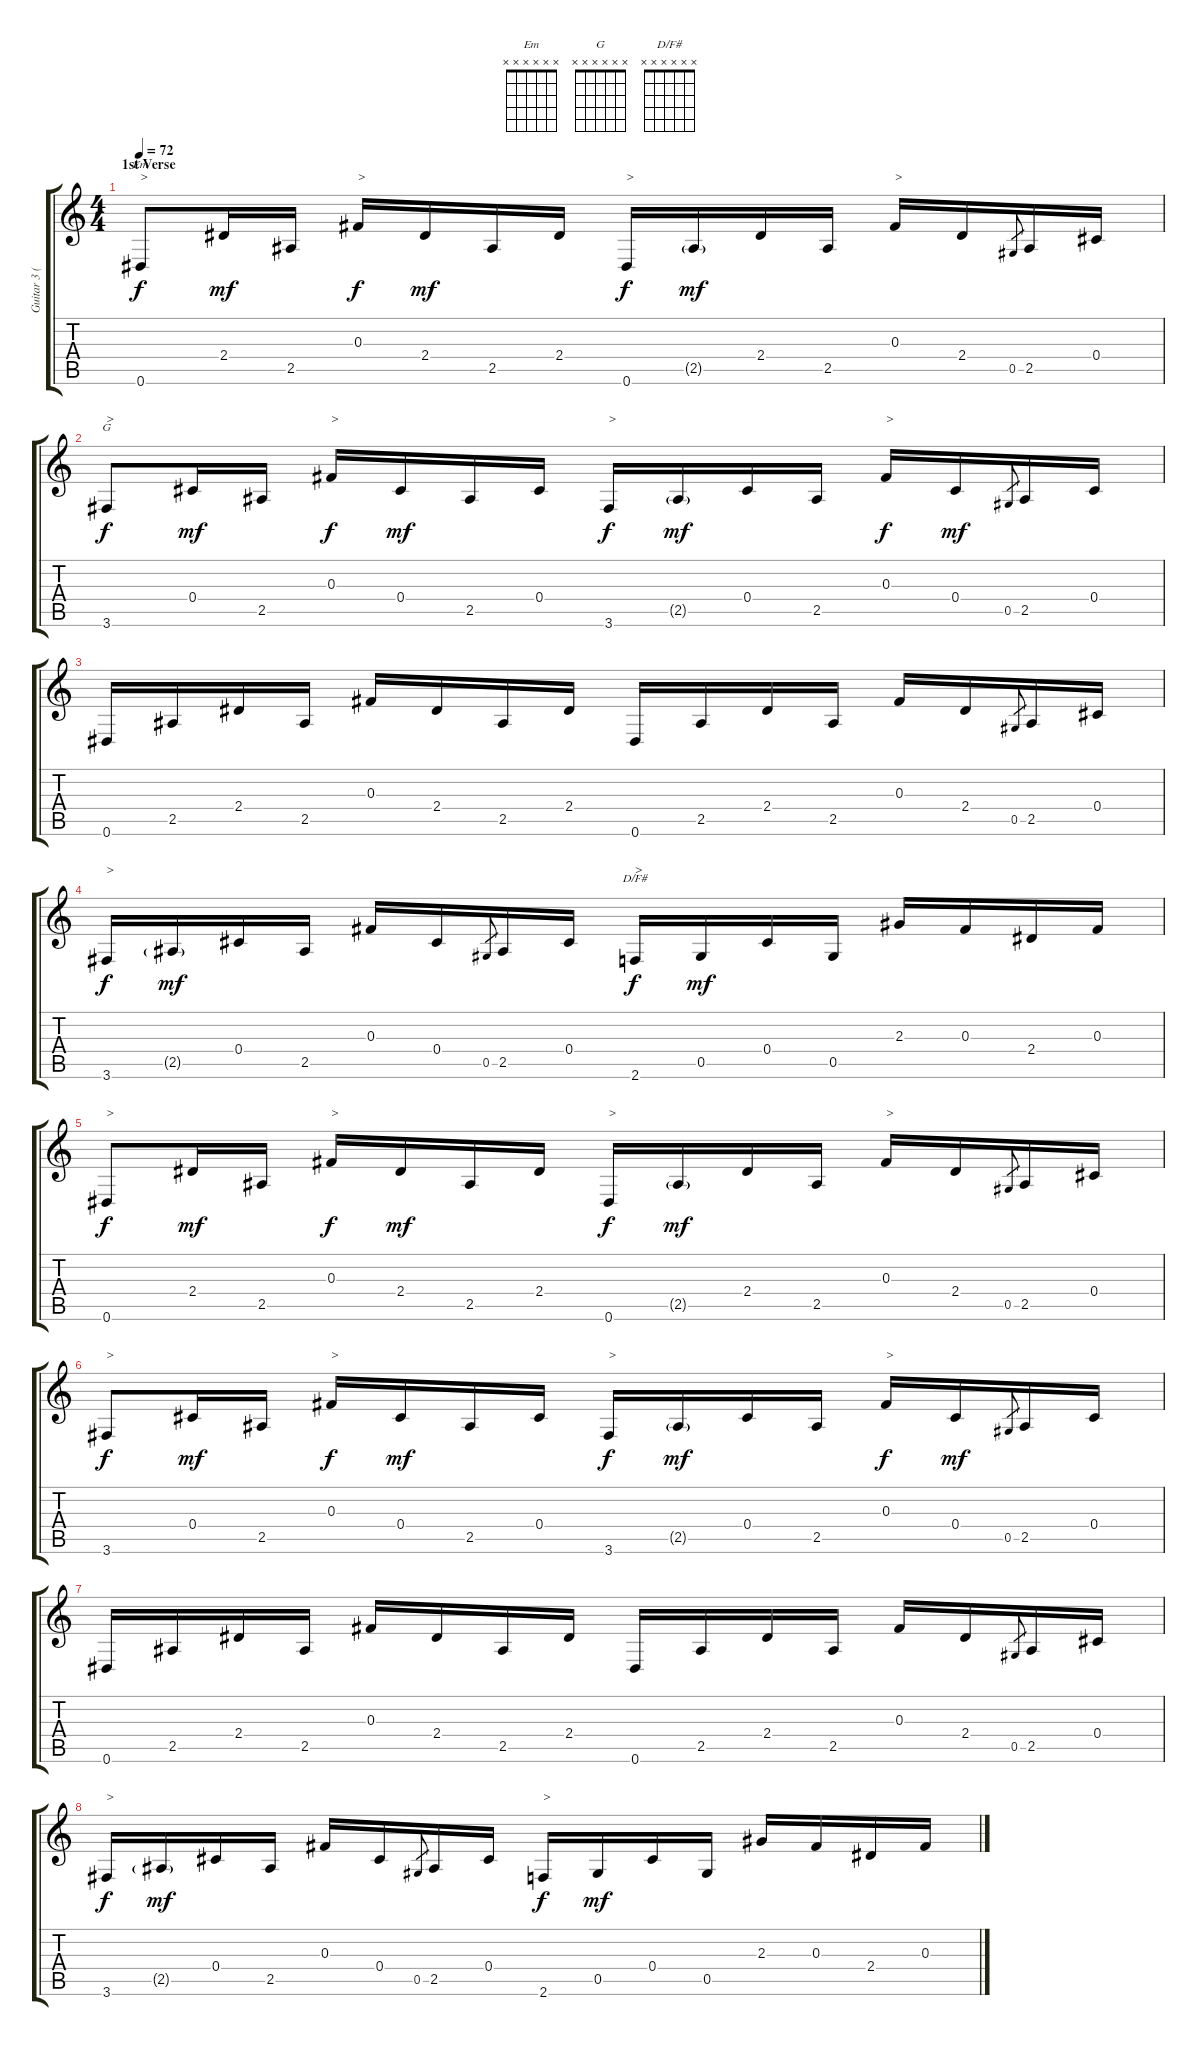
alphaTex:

\track ("Guitar 3 (Slash)" "Guitar 3 (") {instrument acousticguitarsteel}
\staff {score tabs}
\tuning (Eb4 Bb3 Gb3 Db3 Ab2 Eb2) {hide}
\chord ("Em" x x x x x x)
\chord ("G" x x x x x x)
\chord ("D/F#" x x x x x x)
\ts (4 4)
\section ("" "1st Verse")
\tempo 72
\clef g2
\ks c
0.6.8{ch "Em" txt ">" dy f} 2.4.16{dy mf} 2.5.16 0.3.16{txt ">" dy f} 2.4.16{dy mf} 2.5.16 2.4.16 0.6.16{txt ">" dy f} 2.5{g}.16{dy mf} 2.4.16 2.5.16 0.3.16{txt ">"} 2.4.16 0.5.8{gr} 2.5.16 0.4.16 |
3.6.8{ch "G" txt ">" dy f} 0.4.16{dy mf} 2.5.16 0.3.16{txt ">" dy f} 0.4.16{dy mf} 2.5.16 0.4.16 3.6.16{txt ">" dy f} 2.5{g}.16{dy mf} 0.4.16 2.5.16 0.3.16{txt ">" dy f} 0.4.16{dy mf} 0.5.8{gr} 2.5.16 0.4.16 |
0.6.16 2.5.16 2.4.16 2.5.16 0.3.16 2.4.16 2.5.16 2.4.16 0.6.16 2.5.16 2.4.16 2.5.16 0.3.16 2.4.16 0.5.8{gr} 2.5.16 0.4.16 |
3.6.16{txt ">" dy f} 2.5{g}.16{dy mf} 0.4.16 2.5.16 0.3.16 0.4.16 0.5.8{gr} 2.5.16 0.4.16 2.6.16{ch "D/F#" txt ">" dy f} 0.5.16{dy mf} 0.4.16 0.5.16 2.3.16 0.3.16 2.4.16 0.3.16 |
0.6.8{txt ">" dy f} 2.4.16{dy mf} 2.5.16 0.3.16{txt ">" dy f} 2.4.16{dy mf} 2.5.16 2.4.16 0.6.16{txt ">" dy f} 2.5{g}.16{dy mf} 2.4.16 2.5.16 0.3.16{txt ">"} 2.4.16 0.5.8{gr} 2.5.16 0.4.16 |
3.6.8{txt ">" dy f} 0.4.16{dy mf} 2.5.16 0.3.16{txt ">" dy f} 0.4.16{dy mf} 2.5.16 0.4.16 3.6.16{txt ">" dy f} 2.5{g}.16{dy mf} 0.4.16 2.5.16 0.3.16{txt ">" dy f} 0.4.16{dy mf} 0.5.8{gr} 2.5.16 0.4.16 |
0.6.16 2.5.16 2.4.16 2.5.16 0.3.16 2.4.16 2.5.16 2.4.16 0.6.16 2.5.16 2.4.16 2.5.16 0.3.16 2.4.16 0.5.8{gr} 2.5.16 0.4.16 |
3.6.16{txt ">" dy f} 2.5{g}.16{dy mf} 0.4.16 2.5.16 0.3.16 0.4.16 0.5.8{gr} 2.5.16 0.4.16 2.6.16{txt ">" dy f} 0.5.16{dy mf} 0.4.16 0.5.16 2.3.16 0.3.16 2.4.16 0.3.16
